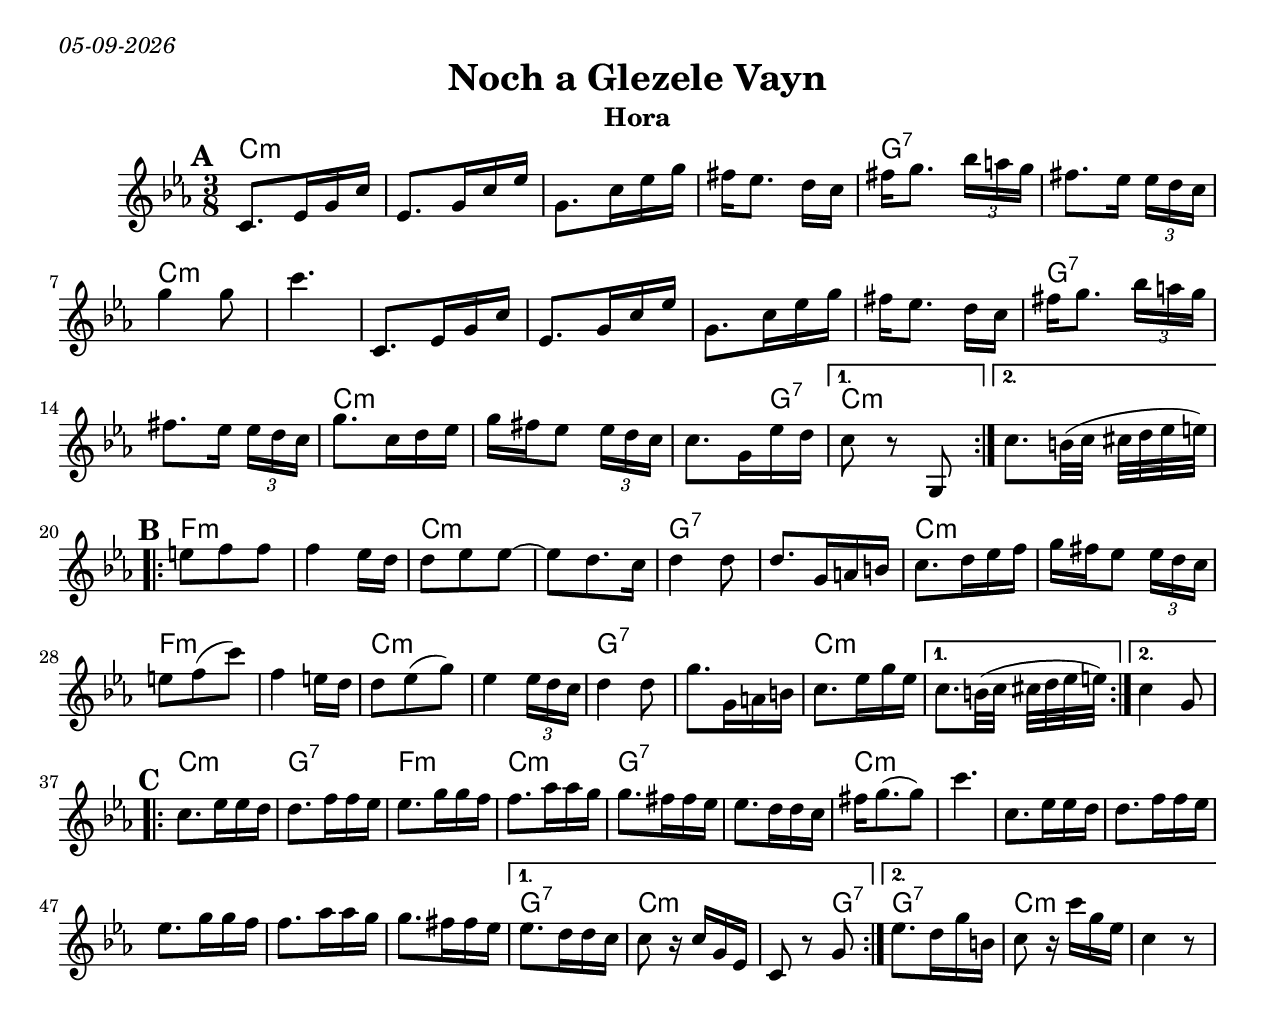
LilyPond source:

\version "2.18.0"
\include "english.ly"
\paper{
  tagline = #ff
  print-all-headers = ##t
  #(set-paper-size "letter")
}
date = #(strftime "%d-%m-%Y" (localtime (current-time)))

\markup{ \italic{ \date }  }

%\markup{ Got something to say? }

global = {
  \clef treble
  \key c \minor
  \time 3/8
  \set Score.markFormatter = #format-mark-box-alphabet
}

%#################################### Melody ########################
%melody =  \transpose c d \relative c' {  %transpose for clarinet


melody = \relative c' {
  \global
  %\partial 16*3 a16 d f   %lead in notes

  \repeat volta 2{
   \mark \default
  c8. ef16 g c
  ef,8. g16 c ef
  g,8. c16 ef g
  fs16 ef8. d16 [c]
  fs16 g8. \times 2/3{bf16 [a g]}
  fs8. ef16 \times 2/3{ef16[ d c]}
  g'4 g8
  c4.

  c,,8. ef16 g c
  ef,8. g16 c ef
  g,8. c16 ef g
  fs16 ef8. d16 [c]
  fs16 g8. \times 2/3{bf16 [a g]}
  fs8. ef16 \times 2/3{ef16[ d c]}

  g'8. c,16 d ef
  g16 fs ef8 \times 2/3 {ef16 [d c]}
  c8. g16 ef' d
  }
  \alternative {
    {c8 r g, }
    {c'8. b32(c cs [d ef e])  }
  }
  \break
  \repeat volta 2{
   \mark \default
   e8 f f
   f4 ef16 d
   d8 ef ef~
   ef8 d8. c16
   d4 d8
   d8. g,16 a b
   c8. d16 ef f
   g16 fs ef8 \times 2/3 {ef16 [d c]}
   e8 f (c')
   f,4 e16 d
   d8 ef(g)
   ef4 \times 2/3{ef16 d c}
   d4 d8
   g8. g,16 a b
   c8. ef16 g ef


  }
   \alternative {
     {c8. b32(c cs [d ef e])  }
     { c4 g8}
   }
  \break
    \repeat volta 2{
   \mark \default
   c8. ef16 ef d
   d8. f16 f ef
   ef8. g16 g f
   f8. af16 af g

   g8. fs16 fs ef
   ef8. d16 d c
   fs16 g8.(g8)
   c4.
   c,8. ef16 ef d
   d8. f16 f ef
   ef8. g16 g f
   f8. af16 af g

   g8. fs16 fs ef

  }
   \alternative {
     {ef8. d16 d c
     c8 r16 c g ef
     c8 r g'}
     {ef'8. d16 g b,
      c8 r16 c' g ef
     c4 r8}
   }

}
%################################# Lyrics #####################
%\addlyrics{ \set stanza = #"1. " }
%################################# Chords #######################
harmonies = \chordmode {
  c8*12:m
  g8*6:7
  c8*18:m
  g8*6:7
  c8*8:m g8:7
  c8*6:m
  %b
  f8*6:m
  c8*6:m
  g8*6:7
  c8*6:m
  f8*6:m
  c8*6:m
  g8*6:7
  c8*9:m
  %C
  c8*3:m
  g8*3:7
  f8*3:m
  c8*3:m
  g8*6:7
  c8*21:m
  g8*3:7
  c8*5:m
  g8:7
  g8*3:7
  c8*6:m
}

\score {
  <<
    \new ChordNames {
      \set chordChanges = ##f
      \harmonies
    }
    \new Staff   \melody
  >>
  \header{
    title= "Noch a Glezele Vayn"
    subtitle=""
    composer= ""
    instrument ="Hora"
    arranger= ""
  }
  \midi{\tempo 4 = 120}
  \layout{indent = 1.0\cm}
}
%{
% more verses:
\markup{}
\markup {
  \fill-line {
    \hspace #0.1 % distance from left margin
    \column {
      \line { "1."
	\column {
	  ""
	}
      }
      \hspace #0.2 % vertical distance between verses
      \line { "2."
	\column {
	 ""
	}
      }
    }
    \hspace #0.1  % horiz. distance between columns
    \column {
      \line { "3."
	\column {
	  ""
	}
      }
      \hspace #0.2 % distance between verses
      \line { "4."
	\column {
	 ""
	}
      }
    }
    \hspace #0.1 % distance to right margin
  }
}

%}
